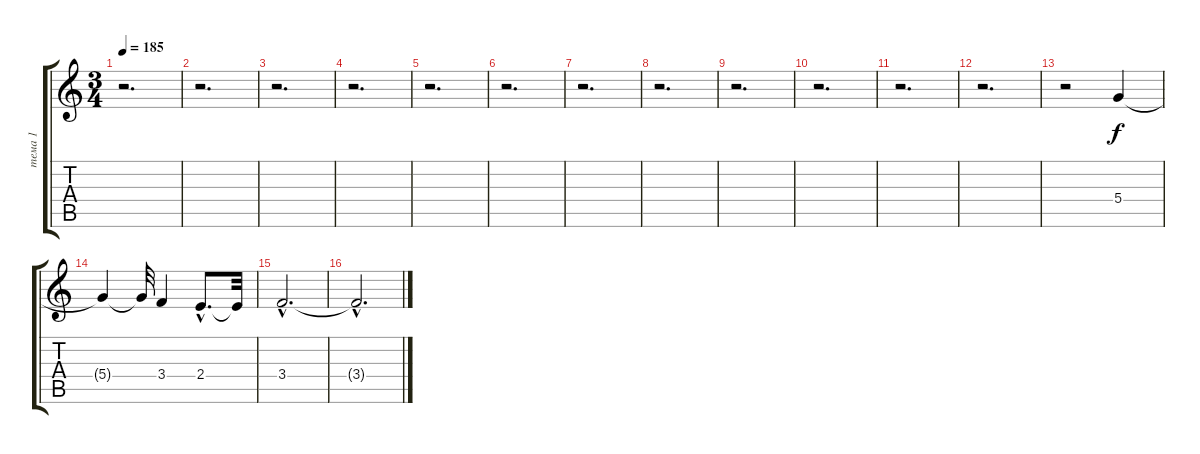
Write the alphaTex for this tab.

\track ("тема 1" "тема 1") {instrument acousticguitarsteel}
\staff {score tabs}
\tuning (E4 B3 G3 D3 A2 E2) {hide}
\ts (3 4)
\tempo 185
\clef g2
\ks c
r.2{d dy f} |
r.2{d} |
r.2{d} |
r.2{d} |
r.2{d} |
r.2{d} |
r.2{d} |
r.2{d} |
r.2{d} |
r.2{d} |
r.2{d} |
r.2{d} |
r.2 5.4.4{volume 2 balance 8 instrument acousticguitarnylon} |
5.4{t}.4 5.4{t}.32 3.4.4 2.4{hac}.8{d} 2.4{t}.32 |
3.4{hac}.2{d} |
3.4{hac t}.2{d}
